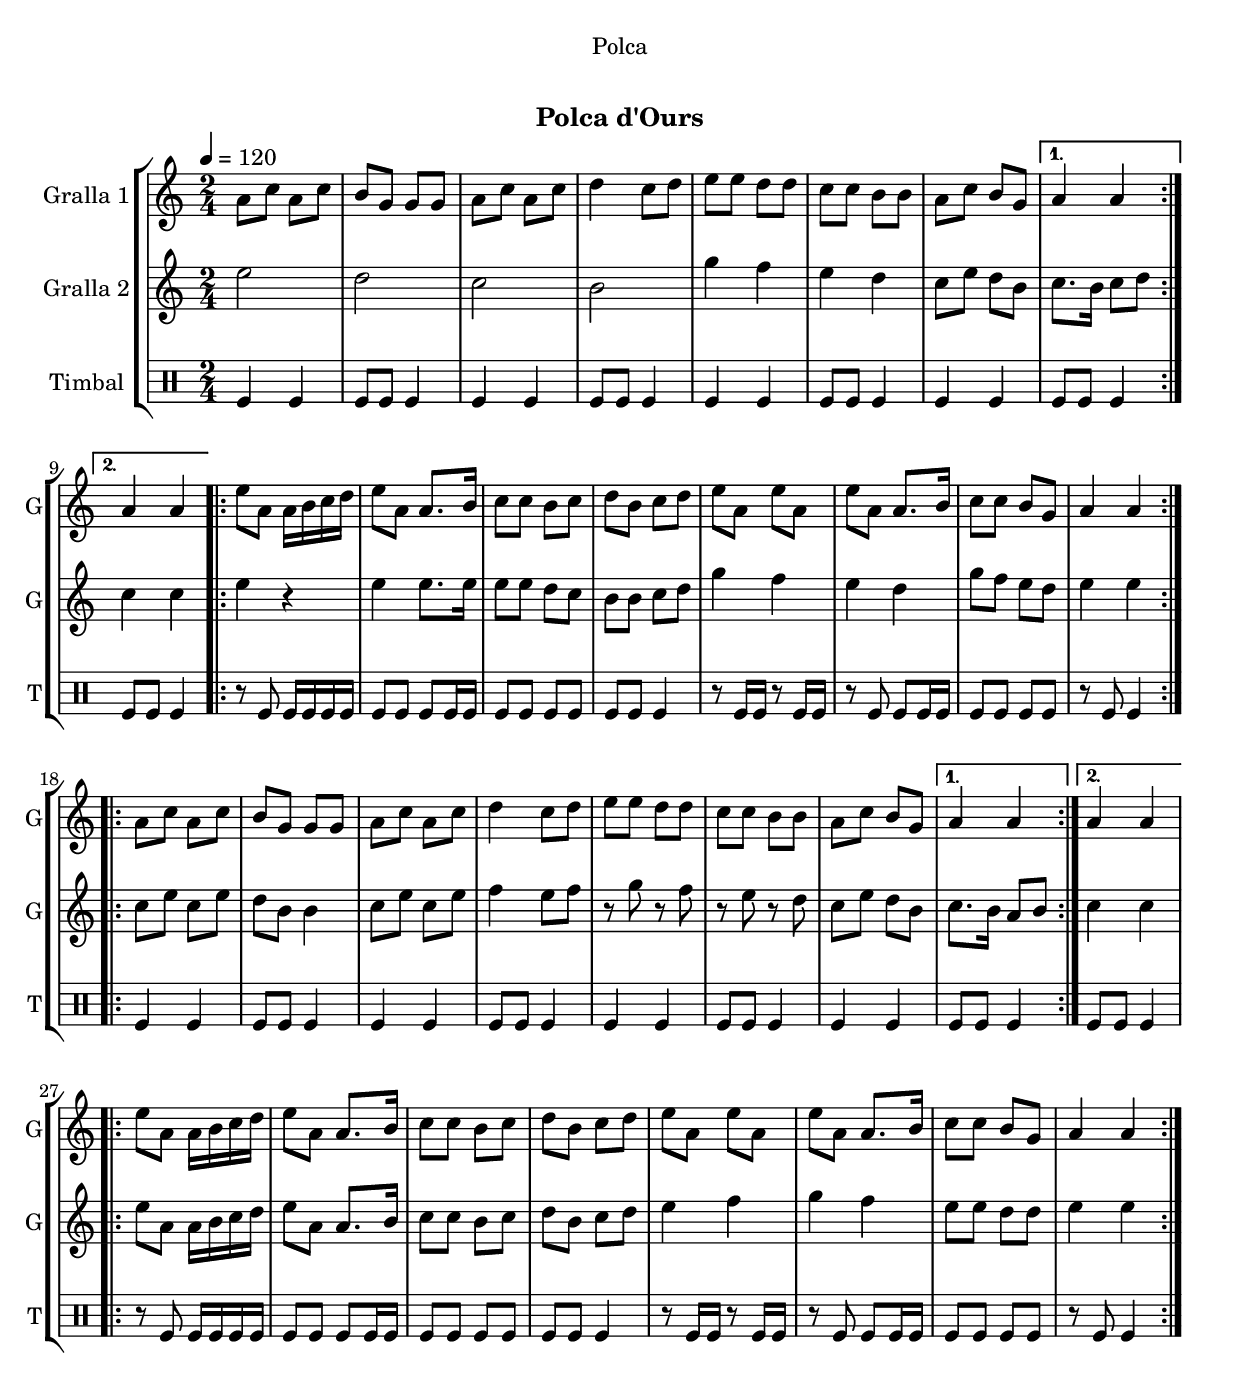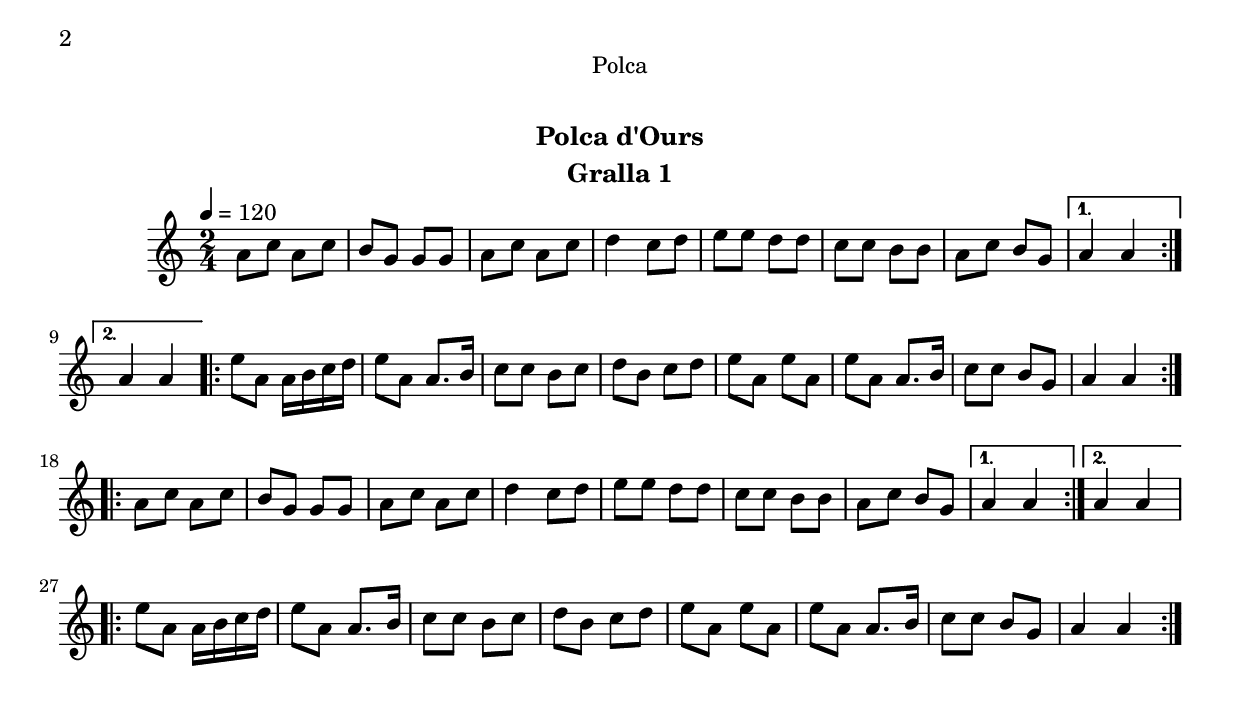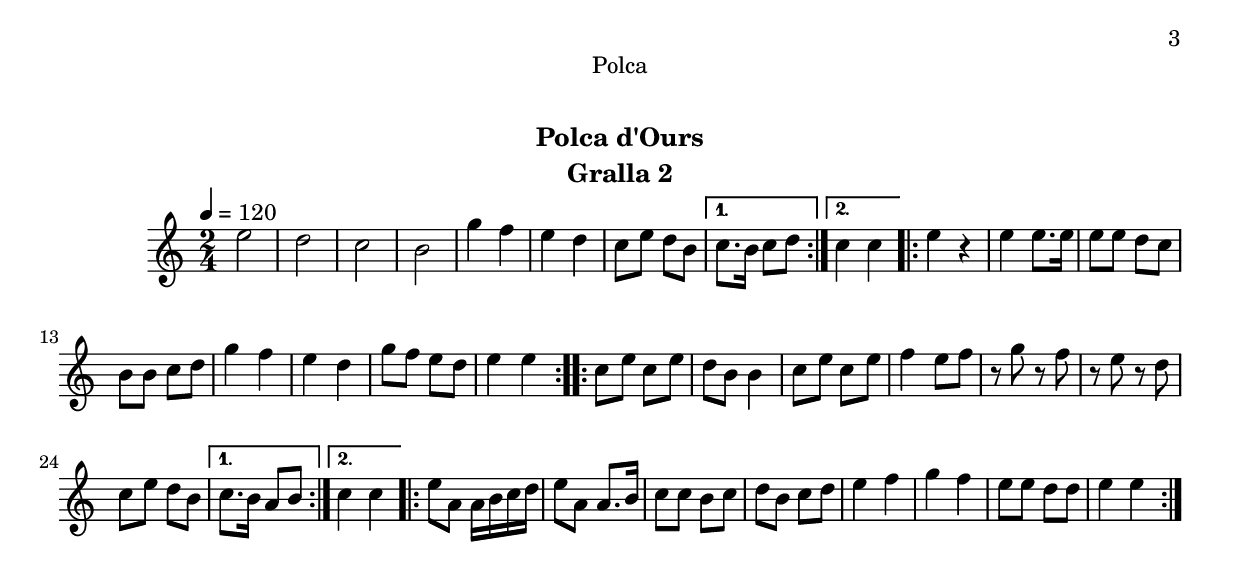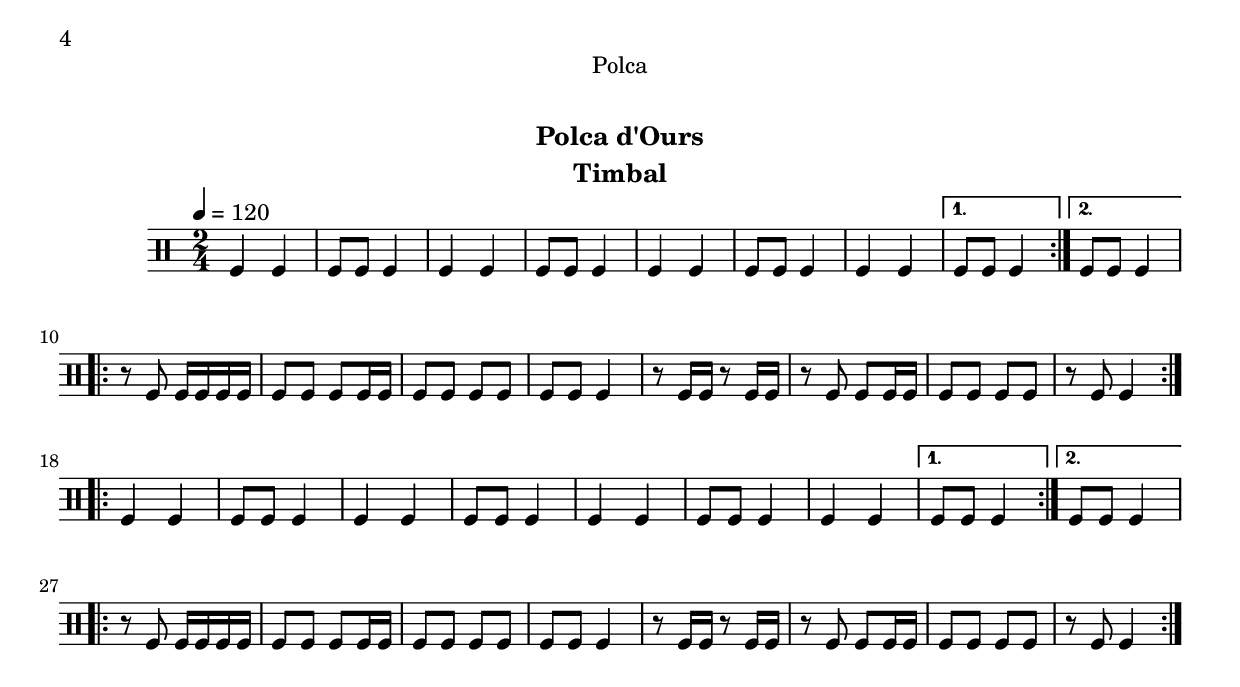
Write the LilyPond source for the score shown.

\version "2.22.1"

\header {
  dedication="Polca"
  title="  "
  subtitle="Polca d'Ours"
  subsubtitle=""
  poet=""
  meter=""
  piece=""
  composer=""
  arranger=""
  opus=""
  instrument=""
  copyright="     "
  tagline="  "
}

liniaroAa =
\relative a'
{
  \tempo 4=120
  \clef treble
  \key c \major
  \time 2/4
  \repeat volta 2 { a8 c a c  |
  b8 g g g  |
  a8 c a c  |
  d4 c8 d  |
  %05
  e8 e d d  |
  c8 c b b  |
  a8 c b g }
  \alternative { { a4 a }
  { a4 a } }
  %10
  \repeat volta 2 { e'8 a, a16 b c d  |
  e8 a, a8. b16  |
  c8 c b c  |
  d8 b c d  |
  e8 a, e' a,  |
  %15
  e'8 a, a8. b16  |
  c8 c b g  |
  a4 a  | }
  \repeat volta 2 { a8 c a c  |
  b8 g g g  |
  %20
  a8 c a c  |
  d4 c8 d  |
  e8 e d d  |
  c8 c b b  |
  a8 c b g }
  %25
  \alternative { { a4 a }
  { a4 a } }
  \repeat volta 2 { e'8 a, a16 b c d  |
  e8 a, a8. b16  |
  c8 c b c  |
  %30
  d8 b c d  |
  e8 a, e' a,  |
  e'8 a, a8. b16  |
  c8 c b g  |
  a4 a  | }
}

liniaroAb =
\relative e''
{
  \tempo 4=120
  \clef treble
  \key c \major
  \time 2/4
  \repeat volta 2 { e2  |
  d2  |
  c2  |
  b2  |
  %05
  g'4 f  |
  e4 d  |
  c8 e d b }
  \alternative { { c8. b16 c8 d }
  { c4 c } }
  %10
  \repeat volta 2 { e4 r  |
  e4 e8. e16  |
  e8 e d c  |
  b8 b c d  |
  g4 f  |
  %15
  e4 d  |
  g8 f e d  |
  e4 e  | }
  \repeat volta 2 { c8 e c e  |
  d8 b b4  |
  %20
  c8 e c e  |
  f4 e8 f  |
  r8 g r f  |
  r8 e r d  |
  c8 e d b }
  %25
  \alternative { { c8. b16 a8 b }
  { c4 c } }
  \repeat volta 2 { e8 a, a16 b c d  |
  e8 a, a8. b16  |
  c8 c b c  |
  %30
  d8 b c d  |
  e4 f  |
  g4 f  |
  e8 e d d  |
  e4 e  | }
}

liniaroAc =
\drummode
{
  \tempo 4=120
  \time 2/4
  \repeat volta 2 { tomfl4 tomfl  |
  tomfl8 tomfl tomfl4  |
  tomfl4 tomfl  |
  tomfl8 tomfl tomfl4  |
  %05
  tomfl4 tomfl  |
  tomfl8 tomfl tomfl4  |
  tomfl4 tomfl }
  \alternative { { tomfl8 tomfl tomfl4 }
  { tomfl8 tomfl tomfl4 } }
  %10
  \repeat volta 2 { r8 tomfl tomfl16 tomfl tomfl tomfl  |
  tomfl8 tomfl tomfl tomfl16 tomfl  |
  tomfl8 tomfl tomfl tomfl  |
  tomfl8 tomfl tomfl4  |
  r8 tomfl16 tomfl r8 tomfl16 tomfl  |
  %15
  r8 tomfl tomfl tomfl16 tomfl  |
  tomfl8 tomfl tomfl tomfl  |
  r8 tomfl tomfl4  | }
  \repeat volta 2 { tomfl4 tomfl  |
  tomfl8 tomfl tomfl4  |
  %20
  tomfl4 tomfl  |
  tomfl8 tomfl tomfl4  |
  tomfl4 tomfl  |
  tomfl8 tomfl tomfl4  |
  tomfl4 tomfl }
  %25
  \alternative { { tomfl8 tomfl tomfl4 }
  { tomfl8 tomfl tomfl4 } }
  \repeat volta 2 { r8 tomfl tomfl16 tomfl tomfl tomfl  |
  tomfl8 tomfl tomfl tomfl16 tomfl  |
  tomfl8 tomfl tomfl tomfl  |
  %30
  tomfl8 tomfl tomfl4  |
  r8 tomfl16 tomfl r8 tomfl16 tomfl  |
  r8 tomfl tomfl tomfl16 tomfl  |
  tomfl8 tomfl tomfl tomfl  |
  r8 tomfl tomfl4  | }
}

\bookpart {
  \score {
    \new StaffGroup {
      \override Score.RehearsalMark #'self-alignment-X = #LEFT
      <<
        \new Staff \with {instrumentName = #"Gralla 1" shortInstrumentName = #"G"} \liniaroAa
        \new Staff \with {instrumentName = #"Gralla 2" shortInstrumentName = #"G"} \liniaroAb
        \new DrumStaff \with {instrumentName = #"Timbal" shortInstrumentName = #"T"} \liniaroAc
      >>
    }
    \layout {}
  }
  \score { \unfoldRepeats
    \new StaffGroup {
      \override Score.RehearsalMark #'self-alignment-X = #LEFT
      <<
        \new Staff \with {instrumentName = #"Gralla 1" shortInstrumentName = #"G"} \liniaroAa
        \new Staff \with {instrumentName = #"Gralla 2" shortInstrumentName = #"G"} \liniaroAb
        \new DrumStaff \with {instrumentName = #"Timbal" shortInstrumentName = #"T"} \liniaroAc
      >>
    }
    \midi {
      \set Staff.midiInstrument = "oboe"
      \set DrumStaff.midiInstrument = "drums"
    }
  }
}

\bookpart {
  \header {instrument="Gralla 1"}
  \score {
    \new StaffGroup {
      \override Score.RehearsalMark #'self-alignment-X = #LEFT
      <<
        \new Staff \liniaroAa
      >>
    }
    \layout {}
  }
  \score { \unfoldRepeats
    \new StaffGroup {
      \override Score.RehearsalMark #'self-alignment-X = #LEFT
      <<
        \new Staff \liniaroAa
      >>
    }
    \midi {
      \set Staff.midiInstrument = "oboe"
      \set DrumStaff.midiInstrument = "drums"
    }
  }
}

\bookpart {
  \header {instrument="Gralla 2"}
  \score {
    \new StaffGroup {
      \override Score.RehearsalMark #'self-alignment-X = #LEFT
      <<
        \new Staff \liniaroAb
      >>
    }
    \layout {}
  }
  \score { \unfoldRepeats
    \new StaffGroup {
      \override Score.RehearsalMark #'self-alignment-X = #LEFT
      <<
        \new Staff \liniaroAb
      >>
    }
    \midi {
      \set Staff.midiInstrument = "oboe"
      \set DrumStaff.midiInstrument = "drums"
    }
  }
}

\bookpart {
  \header {instrument="Timbal"}
  \score {
    \new StaffGroup {
      \override Score.RehearsalMark #'self-alignment-X = #LEFT
      <<
        \new DrumStaff \liniaroAc
      >>
    }
    \layout {}
  }
  \score { \unfoldRepeats
    \new StaffGroup {
      \override Score.RehearsalMark #'self-alignment-X = #LEFT
      <<
        \new DrumStaff \liniaroAc
      >>
    }
    \midi {
      \set Staff.midiInstrument = "oboe"
      \set DrumStaff.midiInstrument = "drums"
    }
  }
}

